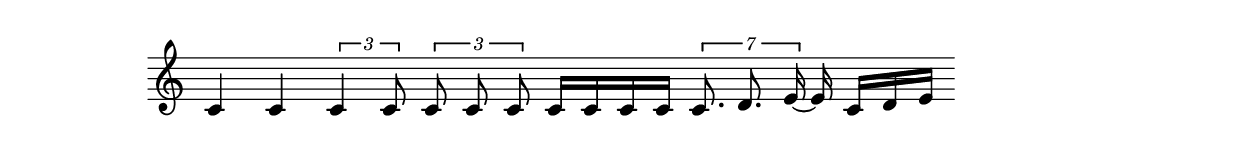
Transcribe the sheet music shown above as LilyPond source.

#(ly:set-option 'midi-extension "mid")
\version "2.12.3"
\include "english.ly"
\header{ 
title = ""
composer = ""
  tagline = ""  % removed 
}
%{
 S S- S-S SSS SSSS S--R--G -SRG 
 %}
  
melody = {
\once \override Staff.TimeSignature #'stencil = ##f
\clef treble
\key c \major
\autoBeamOn  
\cadenzaOn
 c'4 c'4  \times2/3 { c'4  c'8 } \times2/3 { c'8 c'8 c'8 } c'16[ c'16 c'16 c'16] \times4/7 { c'8.   d'8.   e'16~ } e'16 c'16[ d'16 e'16] \break

}

text = \lyricmode {
  
}

\score{

<<
  \new Voice = "one" {
    \melody
  }
  \new Lyrics \lyricsto "one" \text
>>
\layout {
  \context {
       \Score
    \remove "Bar_number_engraver"
  } 
  }
\midi { 
  \context {
    \Score
    tempoWholesPerMinute = #(ly:make-moment 200 4)
   }
 }
}
